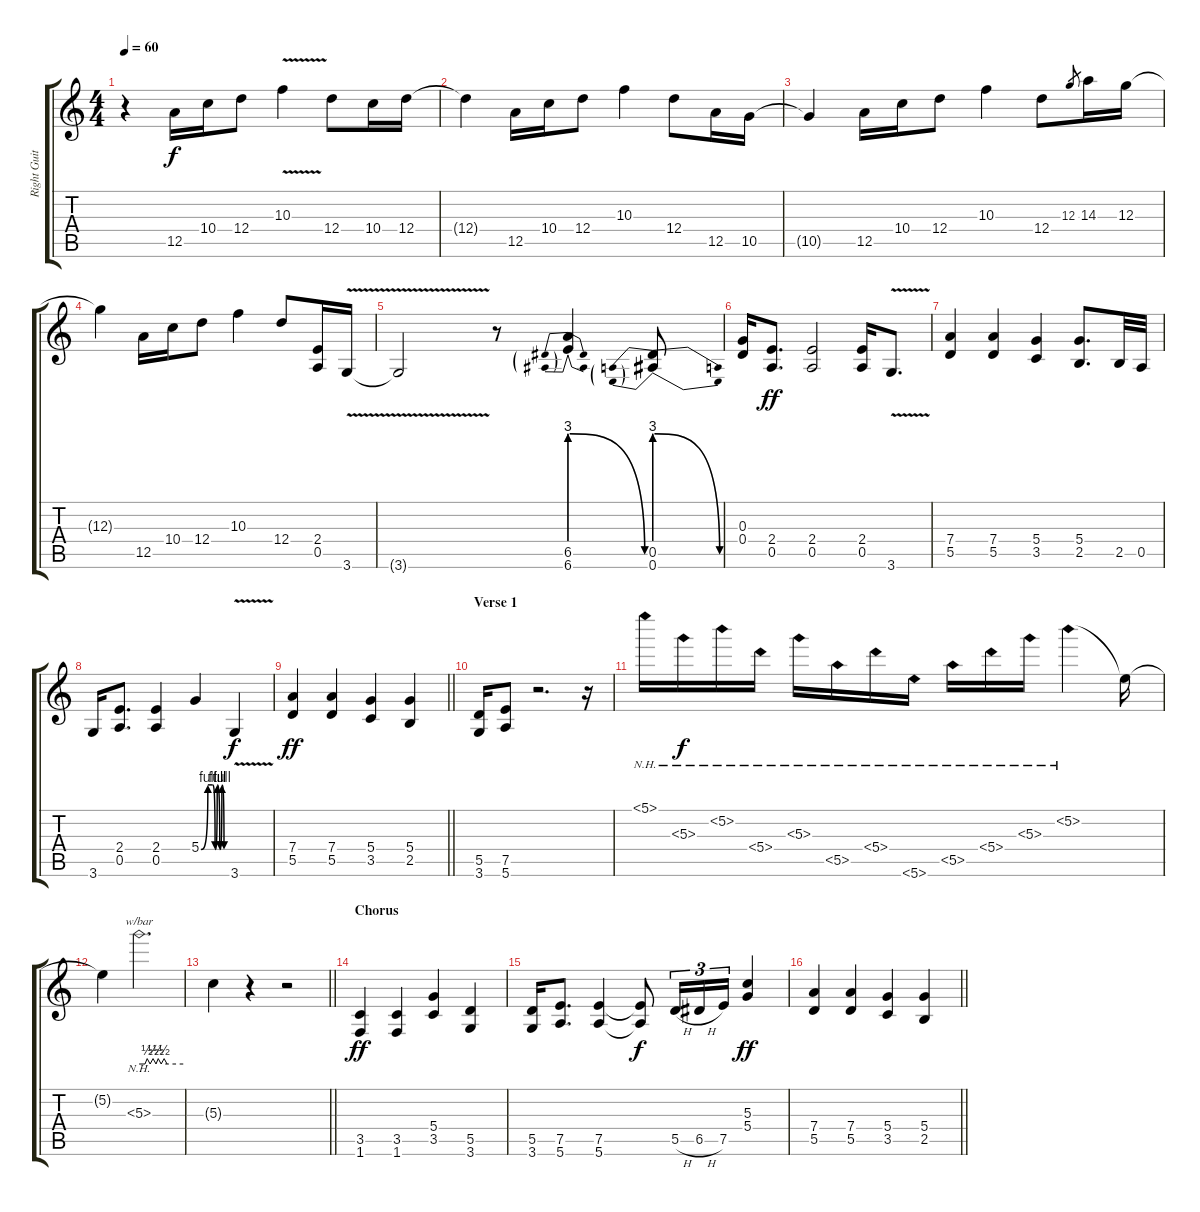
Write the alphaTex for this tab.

\track ("Right Guitar" "Right Guit") {instrument overdrivenguitar}
\staff {score tabs}
\tuning (E4 B3 G3 D3 A2 E2) {hide}
\ts (4 4)
\tempo 60
\clef g2
\ks aminor
r.4{dy f instrument electricguitarmuted} 12.5.16 10.4.16 12.4.8 10.3{v}.4 12.4.8 10.4.16 12.4.16 |
12.4{t}.4 12.5.16 10.4.16 12.4.8 10.3.4 12.4.8 12.5.16 10.5.16 |
10.5{t}.4 12.5.16 10.4.16 12.4.8 10.3.4 12.4.8 12.3.8{gr} 14.3.16 12.3.16 |
12.3{t}.4 12.5.16 10.4.16 12.4.8 10.3.4 12.4.8 (2.4 0.5).16{instrument overdrivenguitar} 3.6{v}.16 |
3.6{t}.2 r.8 (6.5{be (prebendrelease 0 12 60 0)} 6.6{be (prebendrelease 0 12 60 0)}).4 (0.5{be (prebendrelease 0 12 60 0)} 0.6{be (prebendrelease 0 12 60 0)}).8 |
(0.3 0.4).16 (2.4 0.5).8{d dy ff} (2.4 0.5).2 (2.4 0.5).16 3.6{v}.8{d} |
(7.4 5.5).4 (7.4 5.5).4 (5.4 3.5).4 (5.4 2.5).8{d} 2.5.32 0.5.32 |
3.6.16 (2.4 0.5).8{d} (2.4 0.5).4 5.4{be (custom 0 0 16 4 27 4 33 0 38 4 44 0 49 4 54 0 60 0)}.4 3.6{v}.4{dy f} |
\barLineRight lightlight
(7.4 5.5).4{dy ff} (7.4 5.5).4 (5.4 3.5).4 (5.4 2.5).4 |
\section ("" "Verse 1")
(5.5 3.6).16 (7.5 5.6).8 r.2{d} r.16 |
5.1{nh}.16 5.3{nh}.16{dy f} 5.2{nh}.16 5.4{nh}.16 5.3{nh}.16 5.5{nh}.16 5.4{nh}.16 5.6{nh}.16 5.5{nh}.16 5.4{nh}.16 5.3{nh}.16 5.2{nh}.4 5.2{t}.16 |
5.2{t}.4 5.3{nh}.2{d tbe (custom default 0 0 8 0 11 2 15 0 19 2 23 0 26 2 30 0 34 2 38 0 60 0)} |
\barLineRight lightlight
5.3{t}.4 r.4 r.2 |
\section ("" "Chorus")
(3.5 1.6).4{dy ff} (3.5 1.6).4 (5.4 3.5).4 (5.5 3.6).4 |
(5.5 3.6).16 (7.5 5.6).8{d} (7.5 5.6).4 (7.5{t} 5.6{t}).8{dy f} 5.5{h}.16{tu (3 2)} 6.5{h}.16{tu (3 2)} 7.5.16{tu (3 2)} (5.3 5.4).4{dy ff} |
\barLineRight lightlight
(7.4 5.5).4 (7.4 5.5).4 (5.4 3.5).4 (5.4 2.5).4
